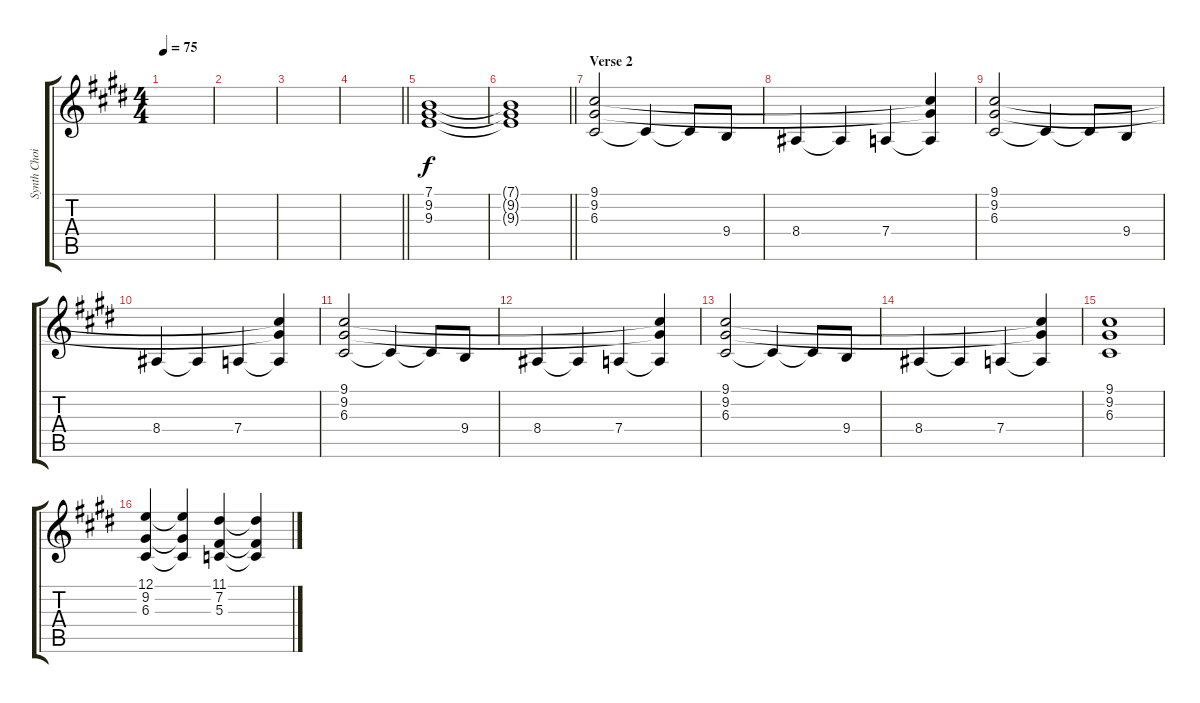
\track ("Synth Choir" "Synth Choi") {instrument pad4choir}
\staff {score tabs}
\tuning (E4 B3 G3 D3 A2 E2) {hide}
\ts (4 4)
\tempo 75
\clef g2
\ks e
|
|
|
\barLineRight lightlight
|
(7.1 9.2 9.3).1 |
\barLineRight lightlight
(7.1{t} 9.2{t} 9.3{t}).1 |
\section ("" "Verse 2")
(9.1 9.2 6.3).2 6.3{t}.4 6.3{t}.8 9.4.8 |
8.4.4 8.4{t}.4 7.4.4 (9.1{t} 9.2{t} 7.4{t}).4 |
(9.1 9.2 6.3).2 6.3{t}.4 6.3{t}.8 9.4.8 |
8.4.4 8.4{t}.4 7.4.4 (9.1{t} 9.2{t} 7.4{t}).4 |
(9.1 9.2 6.3).2 6.3{t}.4 6.3{t}.8 9.4.8 |
8.4.4 8.4{t}.4 7.4.4 (9.1{t} 9.2{t} 7.4{t}).4 |
(9.1 9.2 6.3).2 6.3{t}.4 6.3{t}.8 9.4.8 |
8.4.4 8.4{t}.4 7.4.4 (9.1{t} 9.2{t} 7.4{t}).4 |
(9.1 9.2 6.3).1 |
(12.1 9.2 6.3).4 (12.1{t} 9.2{t} 6.3{t}).4 (11.1 7.2 5.3).4 (11.1{t} 7.2{t} 5.3{t}).4
